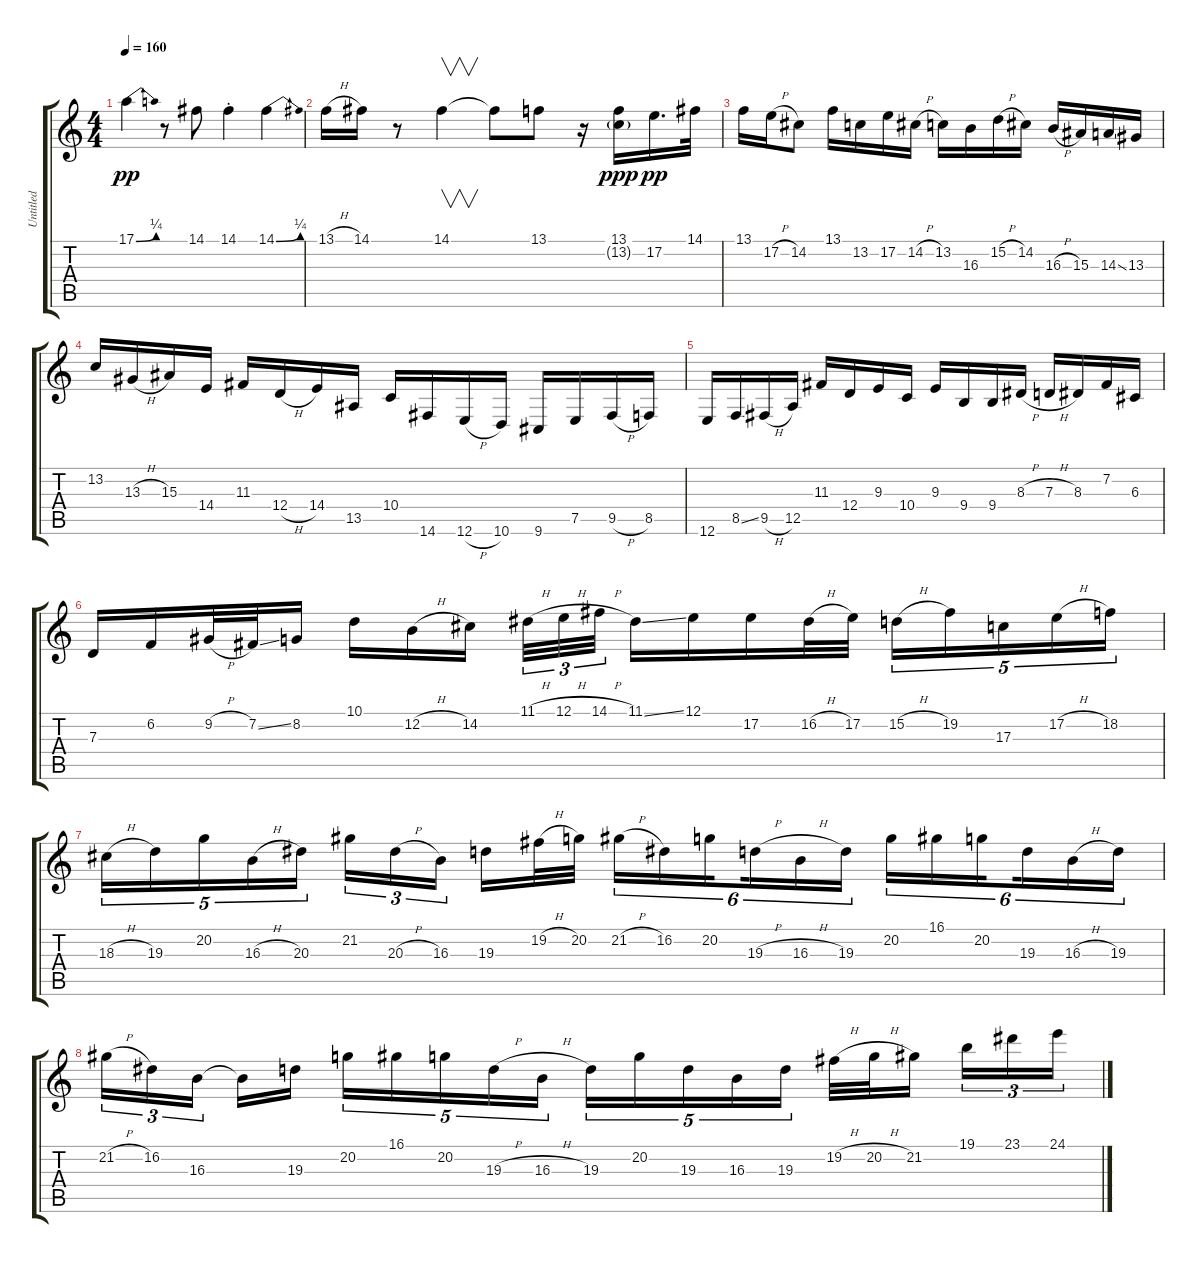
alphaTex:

\track ("Untitled" "Untitled") {instrument tenorsax}
\staff {score tabs}
\tuning (E4 B3 G3 D3 A2 E2) {hide}
\ts (4 4)
\tempo 160
\clef g2
\ks c
17.1{be (bend 0 0 60 1)}.4{dy pp} r.8 14.1.8 14.1{st}.4 14.1{be (bend 0 0 60 1)}.4 |
13.1{h}.16 14.1.16 r.8 14.1.4{v} 14.1{t}.8 13.1.8 r.16 (13.1 13.2{g}).16{dy ppp} 17.2.16{d dy pp} 14.1.32 |
13.1.16 17.2{h}.16 14.2.8 13.1.16 13.2.16 17.2.16 14.2{h}.16 13.2.16 16.3.16 15.2{h}.16 14.2.16 16.3{h}.16 15.3.16 14.3{ss}.16 13.3.16 |
13.2.16 13.3{h}.16 15.3.16 14.4.16 11.3.16 12.4{h}.16 14.4.16 13.5.16 10.4.16 14.6.16 12.6{h}.16 10.6.16 9.6.16 7.5.16 9.5{h}.16 8.5.16 |
12.6.16 8.5{ss}.16 9.5{h}.16 12.5.16 11.3.16 12.4.16 9.3.16 10.4.16 9.3.16 9.4.16 9.4.16 8.3{h}.16 7.3{h}.16 8.3.16 7.2.16 6.3.16 |
7.3.16 6.2.16 9.2{h}.32 7.2{ss}.32 8.2.16 10.1.16 12.2{h}.16 14.2.16{beam splitsecondary} 11.1{h}.32{tu (3 2)} 12.1{h}.32{tu (3 2)} 14.1{h}.32{tu (3 2)} 11.1{ss}.16 12.1.16 17.2.16 16.2{h}.32 17.2.32 15.2{h}.16{tu (5 4)} 19.2.16{tu (5 4)} 17.3.16{tu (5 4)} 17.2{h}.16{tu (5 4)} 18.2.16{tu (5 4)} |
18.3{h}.16{tu (5 4)} 19.3.16{tu (5 4)} 20.2.16{tu (5 4)} 16.3{h}.16{tu (5 4)} 20.3.16{tu (5 4)} 21.2.16{tu (3 2)} 20.3{h}.16{tu (3 2)} 16.3.16{tu (3 2) beam splitsecondary} 19.3.16 19.2{h}.32 20.2.32 21.2{h}.16{tu (6 4)} 16.2.16{tu (6 4)} 20.2.16{tu (6 4) beam splitsecondary} 19.3{h}.16{tu (6 4)} 16.3{h}.16{tu (6 4)} 19.3.16{tu (6 4)} 20.2.16{tu (6 4)} 16.1.16{tu (6 4)} 20.2.16{tu (6 4) beam splitsecondary} 19.3.16{tu (6 4)} 16.3{h}.16{tu (6 4)} 19.3.16{tu (6 4)} |
21.2{h}.16{tu (3 2)} 16.2.16{tu (3 2)} 16.3.16{tu (3 2) beam splitsecondary} 16.3{t}.16 19.3.16 20.2.16{tu (5 4)} 16.1.16{tu (5 4)} 20.2.16{tu (5 4)} 19.3{h}.16{tu (5 4)} 16.3{h}.16{tu (5 4)} 19.3.16{tu (5 4)} 20.2.16{tu (5 4)} 19.3.16{tu (5 4)} 16.3.16{tu (5 4)} 19.3.16{tu (5 4)} 19.2{h}.32 20.2{h}.32 21.2.16{beam splitsecondary} 19.1.16{tu (3 2)} 23.1.16{tu (3 2)} 24.1.16{tu (3 2)}
